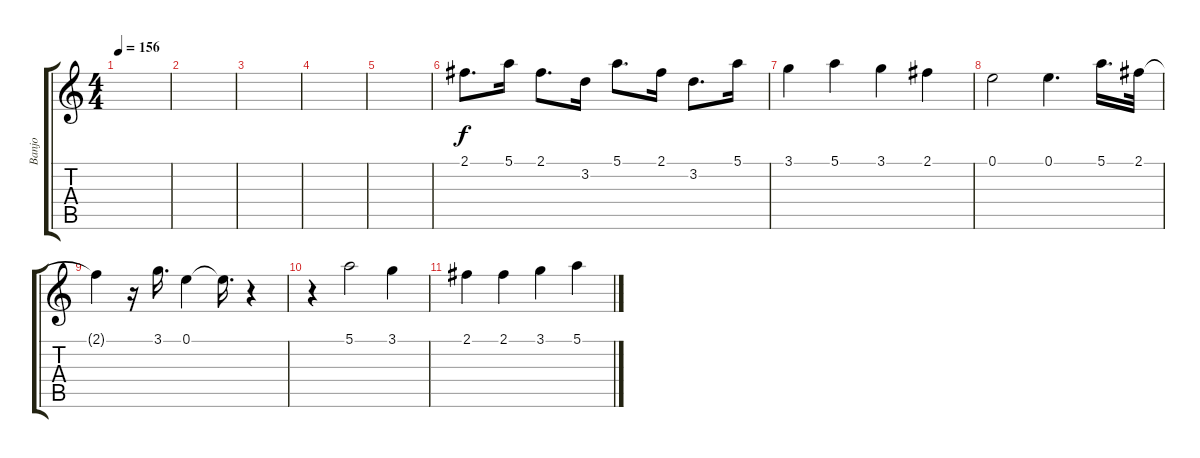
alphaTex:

\track ("Banjo" "Banjo") {instrument banjo}
\staff {score tabs}
\tuning (E4 B3 G3 D3 A2 E2) {hide}
\displaytranspose 12
\ts (4 4)
\tempo 156
\clef g2
\ks c
|
|
|
|
|
2.1.8{d} 5.1.16 2.1.8{d} 3.2.16 5.1.8{d} 2.1.16 3.2.8{d} 5.1.16 |
3.1.4 5.1.4 3.1.4 2.1.4 |
0.1.2 0.1.4{d} 5.1.16{d} 2.1.32 |
2.1{t}.4 r.16 3.1.16{d} 0.1.4 0.1{t}.16{d} r.4 |
r.4 5.1.2 3.1.4 |
2.1.4 2.1.4 3.1.4 5.1.4
